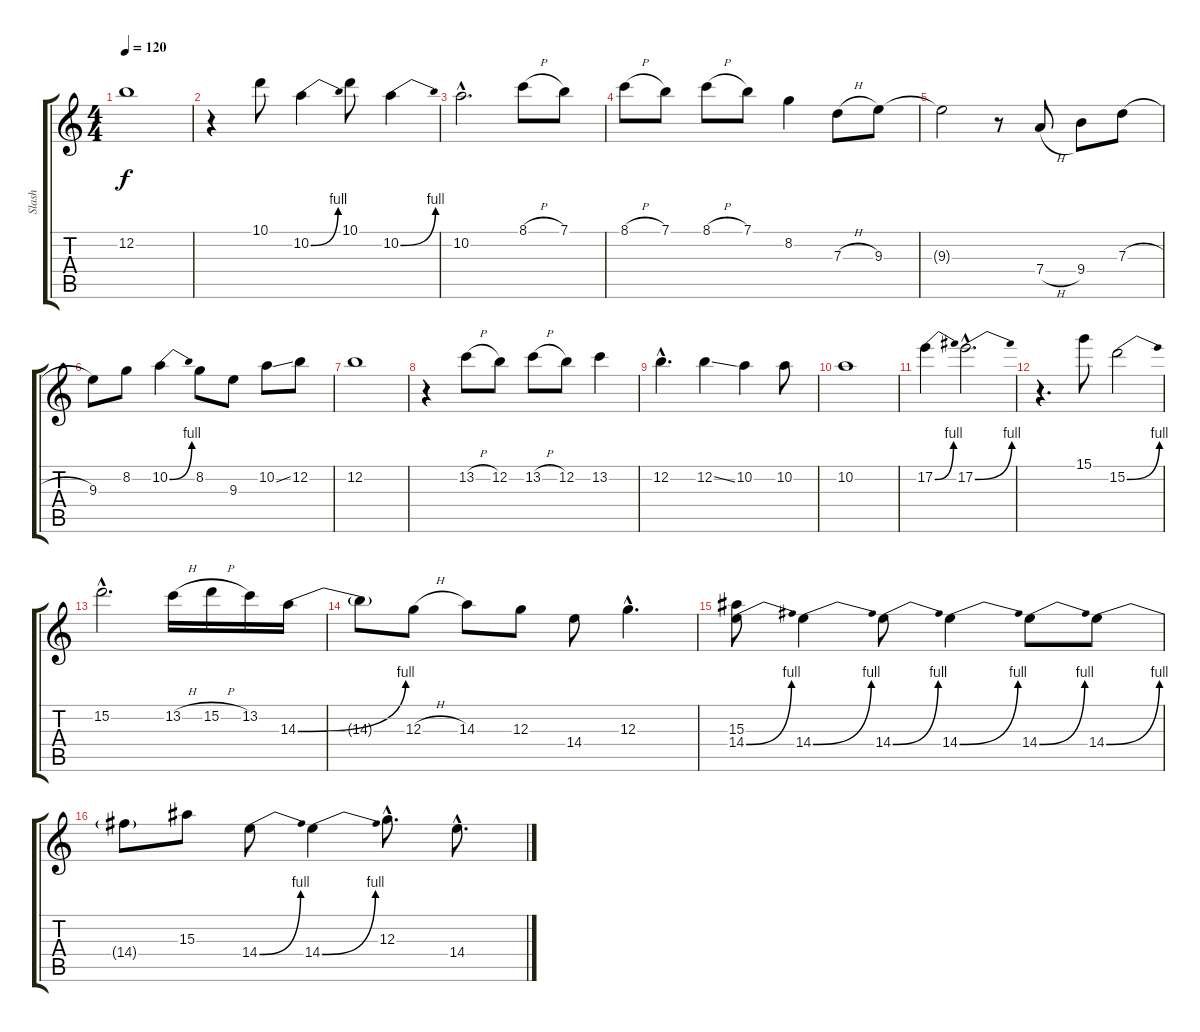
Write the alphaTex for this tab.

\track ("Slash" "Slash") {instrument acousticguitarnylon}
\staff {score tabs}
\tuning (E4 B3 G3 D3 A2 E2) {hide}
\ts (4 4)
\tempo 120
\clef g2
\ks c
12.2{t}.1{dy f} |
r.4 10.1.8 10.2{be (bend 0 0 60 4)}.4 10.1.8 10.2{be (bend 0 0 60 4)}.4 |
10.2{hac}.2{d} 8.1{h}.8 7.1.8 |
8.1{h}.8 7.1.8 8.1{h}.8 7.1.8 8.2.4 7.3{h}.8 9.3.8 |
9.3{t}.2 r.8 7.4{h}.8 9.4.8 7.3{h}.8 |
9.3.8 8.2.8 10.2{be (bend 0 0 60 4)}.4 8.2.8 9.3.8 10.2{ss}.8 12.2.8 |
12.2.1 |
r.4 13.2{h}.8 12.2.8 13.2{h}.8 12.2.8 13.2.4 |
12.2{hac}.4{d} 12.2{ss}.4 10.2.4 10.2.8 |
10.2.1 |
17.2{be (bend 0 0 60 4)}.4 17.2{be (bend 0 0 60 4) hac}.2{d} |
r.4{d} 15.1.8 15.2{be (bend 0 0 60 4)}.2 |
15.2{hac}.2{d} 13.2{h}.16 15.2{h}.16 13.2.16 14.3{be (bend 0 0 60 4)}.16 |
14.3{t}.8 12.3{h}.8 14.3.8 12.3.8 14.4.8 12.3{hac}.4{d} |
(15.3 14.4{be (bend 0 0 60 4)}).8 14.4{be (bend 0 0 60 4)}.4 14.4{be (bend 0 0 60 4)}.8 14.4{be (bend 0 0 60 4)}.4 14.4{be (bend 0 0 60 4)}.8 14.4{be (bend 0 0 60 4)}.8 |
14.4{t}.8 15.3.8 14.4{be (bend 0 0 60 4)}.8 14.4{be (bend 0 0 60 4)}.4 12.3{hac}.8{d} 14.4{hac}.8{d}
